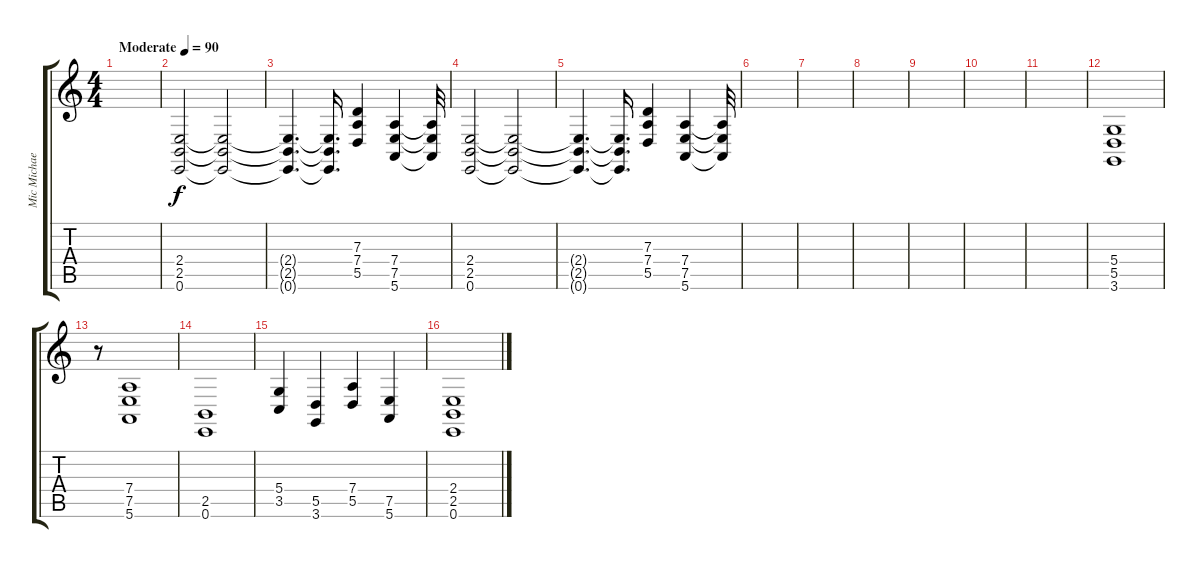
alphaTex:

\track ("Mic Michaeli" "Mic Michae") {instrument lead2sawtooth}
\staff {score tabs}
\tuning (E4 B3 G3 D3 A2 E2) {hide}
\ts (4 4)
\tempo (90 "Moderate")
\clef g2
\ks c
|
(2.4 2.5 0.6).2 (2.4{t} 2.5{t} 0.6{t}).2 |
(2.4{t} 2.5{t} 0.6{t}).4{d} (2.4{t} 2.5{t} 0.6{t}).16{d} (7.3 7.4 5.5).4 (7.4 7.5 5.6).4 (7.4{t} 7.5{t} 5.6{t}).32 |
(2.4 2.5 0.6).2 (2.4{t} 2.5{t} 0.6{t}).2 |
(2.4{t} 2.5{t} 0.6{t}).4{d} (2.4{t} 2.5{t} 0.6{t}).16{d} (7.3 7.4 5.5).4 (7.4 7.5 5.6).4 (7.4{t} 7.5{t} 5.6{t}).32 |
|
|
|
|
|
|
(5.4 5.5 3.6).1 |
r.8 (7.4 7.5 5.6).1 |
(2.5 0.6).1 |
(5.4 3.5).4 (5.5 3.6).4 (7.4 5.5).4 (7.5 5.6).4 |
(2.4 2.5 0.6).1
